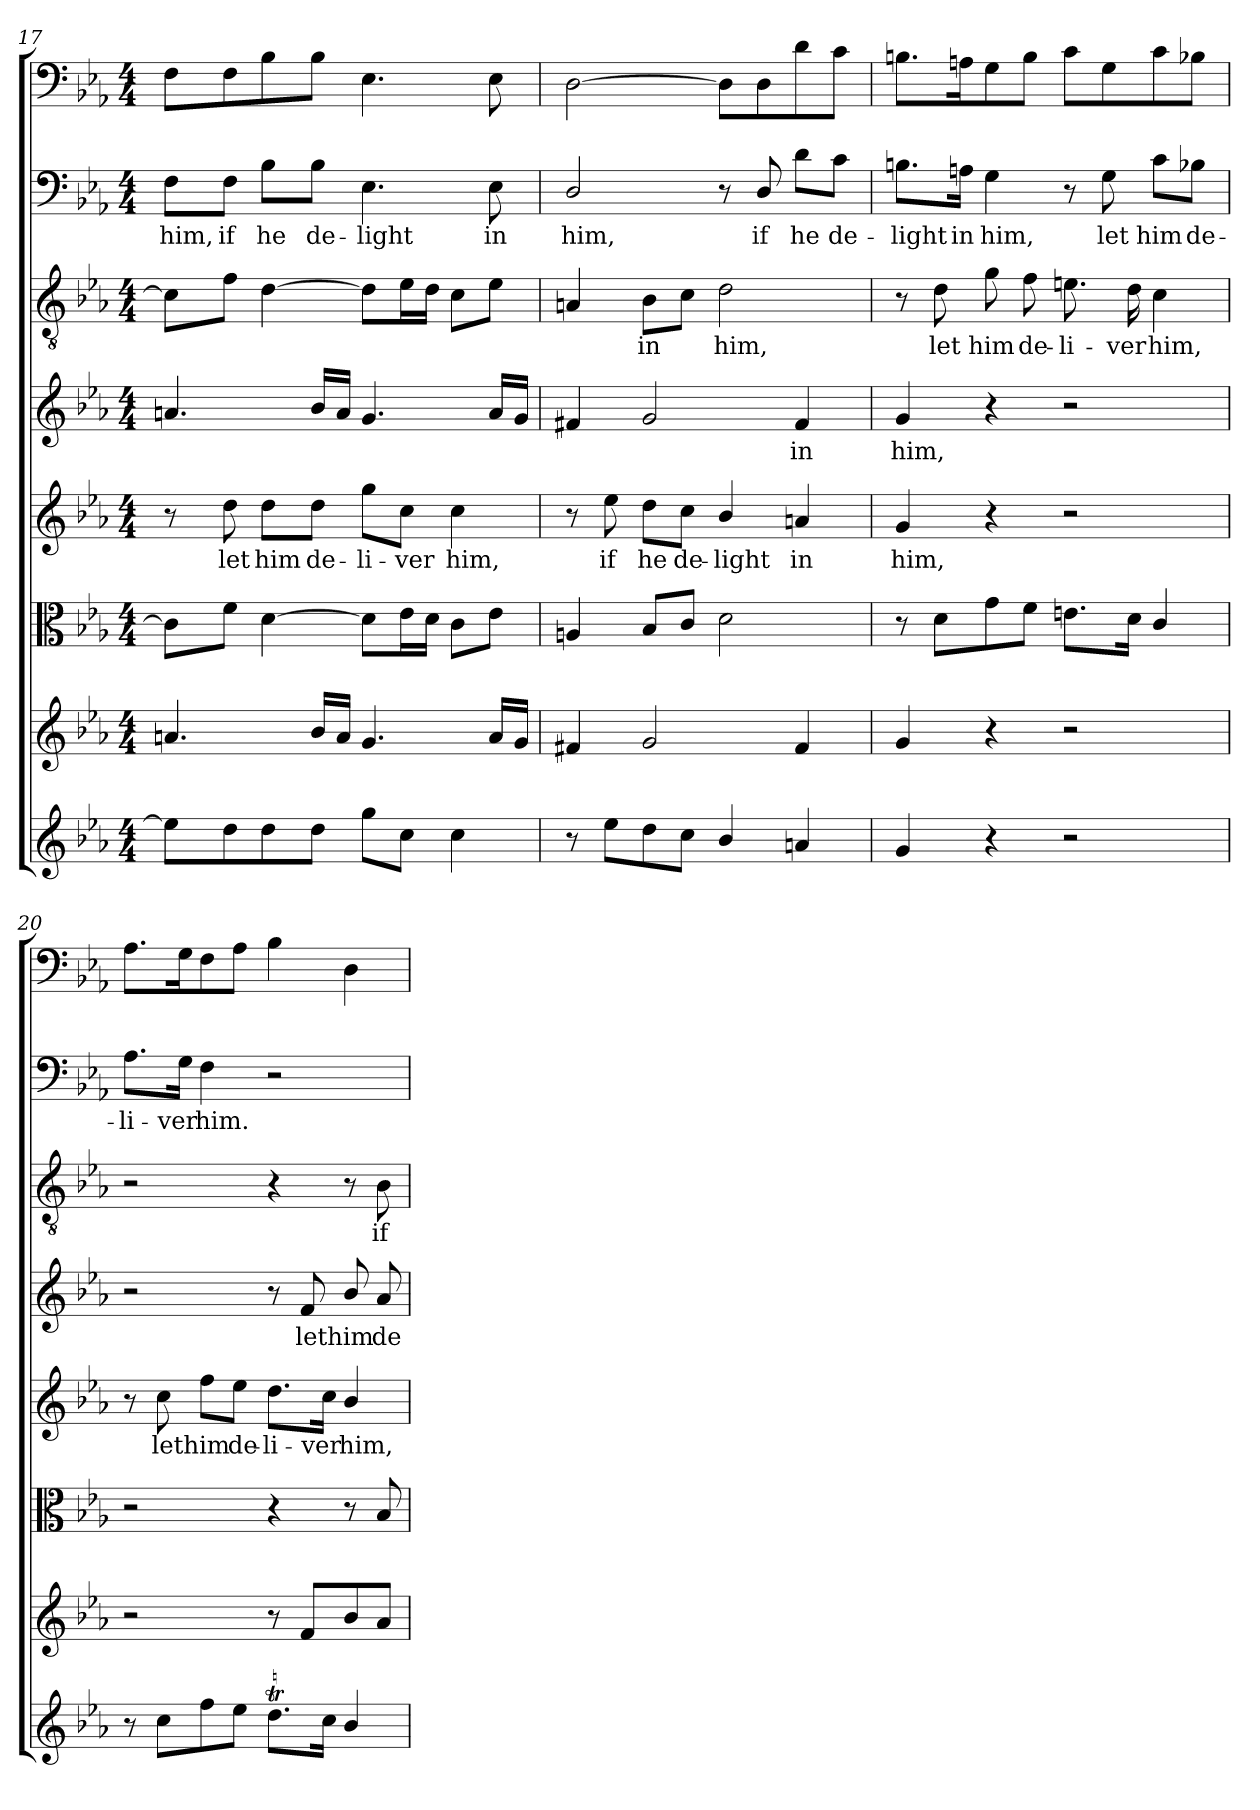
**kern	**kern	**kern	**kern	**text	**kern	**text	**kern	**text	**kern	**text	**kern
*part8	*part7	*part6	*part5	*part5	*part4	*part4	*part3	*part3	*part2	*part2	*part1
*staff8	*staff7	*staff6	*staff5	*staff5	*staff4	*staff4	*staff3	*staff3	*staff2	*staff2	*staff1
*clefG2	*clefG2	*clefC3	*clefG2	*	*clefG2	*	*clefGv2	*	*clefF4	*	*clefF4
*k[b-e-a-]	*k[b-e-a-]	*k[b-e-a-]	*k[b-e-a-]	*	*k[b-e-a-]	*	*k[b-e-a-]	*	*k[b-e-a-]	*	*k[b-e-a-]
*c:	*c:	*c:	*c:	*	*c:	*	*c:	*	*c:	*	*c:
*M4/4	*M4/4	*M4/4	*M4/4	*	*M4/4	*	*M4/4	*	*M4/4	*	*M4/4
=17	=17	=17	=17	=17	=17	=17	=17	=17	=17	=17	=17
8ee-\L]	4.an/	8c\L]	8r	.	4.an/	.	8c\L]	.	8F\L	him,	8F\L
8dd\	.	8f\J	8dd\	let	.	.	8f\J	.	8F\J	if	8F\
8dd\	.	[4d\	8dd\L	him	.	.	[4d\	.	8B-\L	he	8B-\
8dd\J	16b-/LL	.	8dd\J	de-	16b-/LL	.	.	.	8B-\J	de-	8B-\J
.	16a/JJ	.	.	.	16a/JJ	.	.	.	.	.	.
8gg\L	4.g/	8d\L]	8gg\L	-li-	4.g/	.	8d\L]	.	4.E-\	-light	4.E-\
8cc\J	.	16e-\L	8cc\J	-ver	.	.	16e-\L	.	.	.	.
.	.	16d\JJ	.	.	.	.	16d\JJ	.	.	.	.
4cc\	.	8c\L	4cc\	him,	.	.	8c\L	.	.	.	.
.	16a/LL	8e-\J	.	.	16a/LL	.	8e-\J	.	8E-\	in	8E-\
.	16g/JJ	.	.	.	16g/JJ	.	.	.	.	.	.
=18	=18	=18	=18	=18	=18	=18	=18	=18	=18	=18	=18
8r	4f#X/	4An/	8r	.	4f#X/	.	4An/	.	2D/	him,	[2D\
8ee-\L	.	.	8ee-\	if	.	.	.	.	.	.	.
8dd\	2g/	8B-/L	8dd\L	he	2g/	.	8B-\L	in	.	.	.
8cc\J	.	8c/J	8cc\J	de-	.	.	8c\J	.	.	.	.
4b-/	.	2d\	4b-/	-light	.	.	2d\	him,	8r	.	8D\L]
.	.	.	.	.	.	.	.	.	8D/	if	8D\
4an/	4f#/	.	4an/	in	4f#/	in	.	.	8d\L	he	8d\
.	.	.	.	.	.	.	.	.	8c\J	de-	8c\J
=19	=19	=19	=19	=19	=19	=19	=19	=19	=19	=19	=19
4g/	4g/	8r	4g/	him,	4g/	him,	8r	.	8.Bn\L	-light	8.Bn\L
.	.	8d\L	.	.	.	.	8d\	let	.	.	.
.	.	.	.	.	.	.	.	.	16An\Jk	in	16An\K
4r	4r	8g\	4r	.	4r	.	8g\	him	4G\	him,	8G\
.	.	8f\J	.	.	.	.	8f\	de-	.	.	8B\J
2r	2r	8.en\L	2r	.	2r	.	8.en\	-li-	8r	.	8c\L
.	.	.	.	.	.	.	.	.	8G\	let	8G\
.	.	16d\Jk	.	.	.	.	16d\	-ver	.	.	.
.	.	4c/	.	.	.	.	4c\	him,	8c\L	him	8c\
.	.	.	.	.	.	.	.	.	8B-X\J	de-	8B-X\J
=20	=20	=20	=20	=20	=20	=20	=20	=20	=20	=20	=20
8r	2r	2r	8r	.	2r	.	2r	.	8.A-\L	-li-	8.A-\L
8cc\L	.	.	8cc\	let	.	.	.	.	.	.	.
.	.	.	.	.	.	.	.	.	16G\Jk	-ver	16G\K
8ff\	.	.	8ff\L	him	.	.	.	.	4F\	him.	8F\
8ee-\J	.	.	8ee-\J	de-	.	.	.	.	.	.	8A-\J
8.ddT\L	8r	4r	8.dd\L	-li-	8r	.	4r	.	2r	.	4B-\
.	8f/L	.	.	.	8f/	let	.	.	.	.	.
16cc\Jk	.	.	16cc\Jk	-ver	.	.	.	.	.	.	.
4b-/	8b-/	8r	4b-/	him,	8b-/	him	8r	.	.	.	4D\
.	8a-/J	8B-/	.	.	8a-/	de-	8B-\	if	.	.	.
=	=	=	=	=	=	=	=	=	=	=	=
*-	*-	*-	*-	*-	*-	*-	*-	*-	*-	*-	*-
